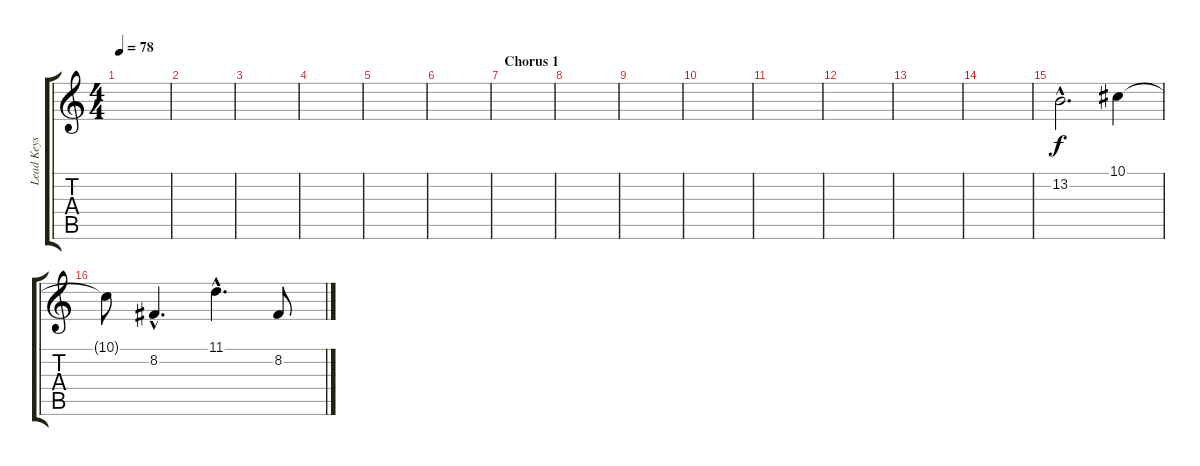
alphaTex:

\track ("Lead Keys - Jens Johansson" "Lead Keys ") {instrument lead1square}
\staff {score tabs}
\tuning (Eb4 Bb3 Gb3 Db3 Ab2 Eb2) {hide}
\ts (4 4)
\tempo 78
\clef g2
\ks c
|
|
|
|
|
|
\section ("" "Chorus 1")
|
|
|
|
|
|
|
|
\section ("" "")
13.2{hac}.2{d} 10.1.4 |
10.1{t}.8 8.2{hac}.4{d} 11.1{hac}.4{d} 8.2.8
